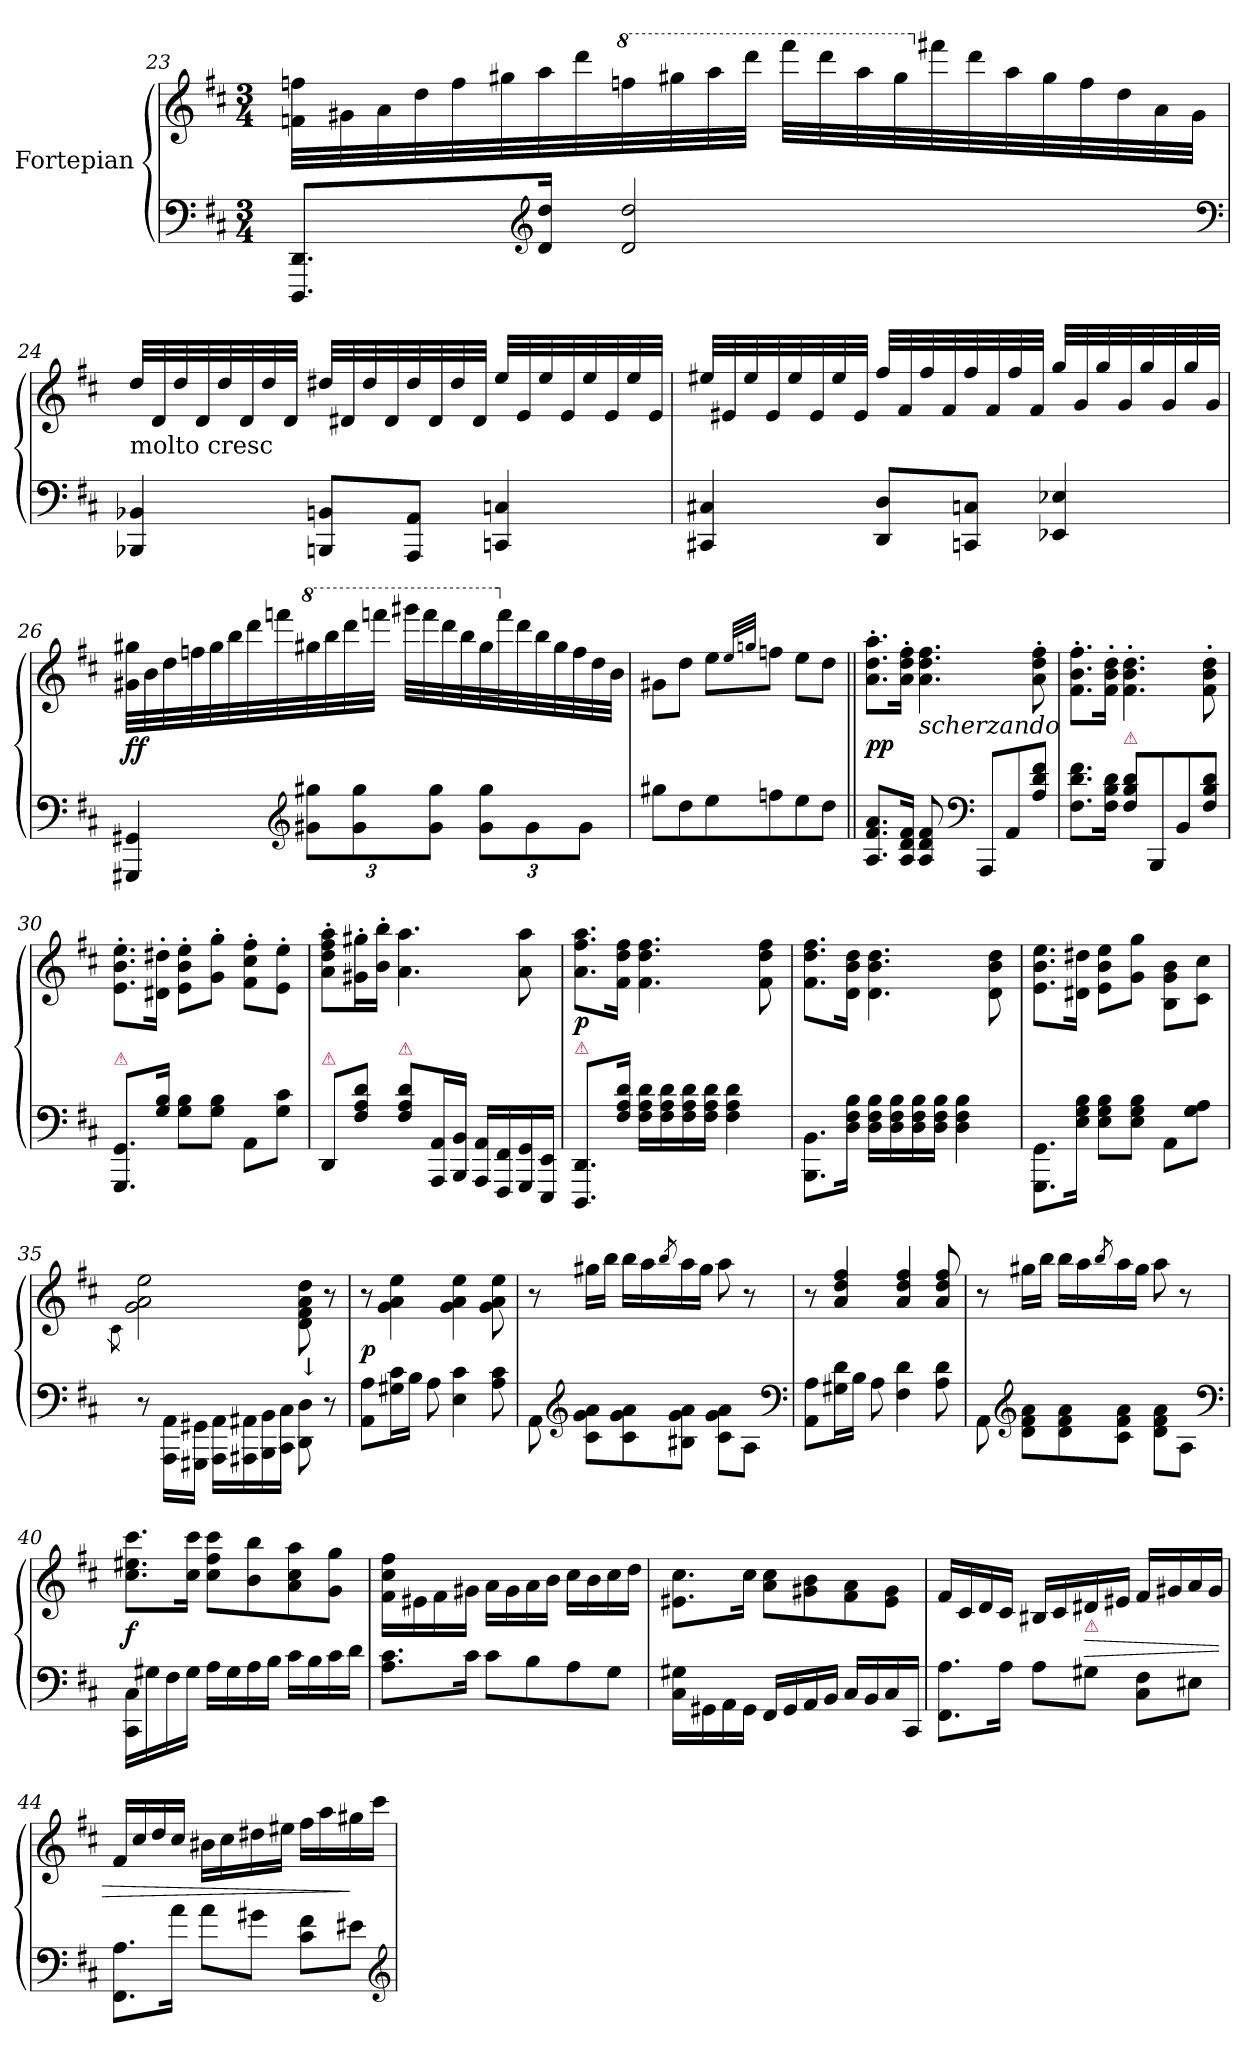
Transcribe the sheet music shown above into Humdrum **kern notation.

**kern	**kern	**dynam
*part1	*part1	*part1
*staff2	*staff1	*staff1/2
*I"Fortepian	*	*
*clefF4	*clefG2	*
*k[f#c#]	*k[f#c#]	*
*M3/4	*M3/4	*
=23	=23	=23
8.DDD/ 8.DD/L	32fn\ 32ffn\LLL	.
.	32g#X\	.
.	32a\	.
.	32dd\	.
.	32ff\	.
.	32gg#X\	.
*clefG2	*	*
16d/ 16dd/Jk	32aa\	.
.	32ddd\	.
*	*8va	*
2d/ 2dd/	32fffn\	.
.	32ggg#X\	.
.	32aaa\	.
.	32dddd\JJJ	.
.	32ffff#\LLL	.
.	32dddd\	.
.	32aaa\	.
.	32ggg#\	.
*	*X8va	*
.	32fff#X\	.
.	32ddd\	.
.	32aa\	.
.	32gg#\	.
.	32ff\	.
.	32dd\	.
.	32a\	.
.	32g#\JJJ	.
*clefF4	*	*
=24	=24	=24
!	!LO:TX:c:t=molto cresc	!
4BBB-X/ 4BB-X/	32dd/LLL	.
.	32d/	.
.	32dd/	.
.	32d/	.
.	32dd/	.
.	32d/	.
.	32dd/	.
.	32d/JJJ	.
8BBBn/ 8BBn/L	32dd#X/LLL	.
.	32d#X/	.
.	32dd#/	.
.	32d#/	.
8AAA/ 8AA/J	32dd#/	.
.	32d#/	.
.	32dd#/	.
.	32d#/JJJ	.
4CCn/ 4Cn/	32ee/LLL	.
.	32e/	.
.	32ee/	.
.	32e/	.
.	32ee/	.
.	32e/	.
.	32ee/	.
.	32e/JJJ	.
=25	=25	=25
4CC#X/ 4C#X/	32ee#X/LLL	.
.	32e#X/	.
.	32ee#/	.
.	32e#/	.
.	32ee#/	.
.	32e#/	.
.	32ee#/	.
.	32e#/JJJ	.
8DD/ 8D/L	32ff#/LLL	.
.	32f#/	.
.	32ff#/	.
.	32f#/	.
8CCn/ 8Cn/J	32ff#/	.
.	32f#/	.
.	32ff#/	.
.	32f#/JJJ	.
4EE-X/ 4E-X/	32gg/LLL	.
.	32g/	.
.	32gg/	.
.	32g/	.
.	32gg/	.
.	32g/	.
.	32gg/	.
.	32g/JJJ	.
=26	=26	=26
4GGG#X/ 4GG#X/	32g#X\ 32gg#X\LLL	ff
.	32b\	.
.	32dd\	.
.	32ffn\	.
.	32gg#\	.
.	32bb\	.
.	32ddd\	.
.	32fffn\	.
*clefG2	*	*
*	*8va	*
12g#X\ 12gg#X\L	32ggg#X\	.
.	32bbb\	.
.	32dddd\	.
12g#\ 12gg#\	.	.
.	32ffffn\JJJ	.
.	32gggg#X\LLL	.
.	32ffff\	.
12g#\ 12gg#\J	.	.
.	32dddd\	.
.	32bbb\	.
12g#\ 12gg#\L	32ggg#\	.
*	*X8va	*
.	32fff\	.
.	32ddd\	.
12g#\	.	.
.	32bb\	.
.	32gg#\	.
.	32ff\	.
12g#\J	.	.
.	32dd\	.
.	32b\JJJ	.
=27	=27	=27
8gg#X\L	8g#X\L	.
8dd\	8dd\J	.
8ee\	8ee\L	.
.	32qqee/LLL	.
.	32qqggn/JJJ	.
8ffn\	8ffn\J	.
8ee\	8ee\L	.
8dd\J	8dd\J	.
=28||	=28||	=28||
8.A/ 8.f#/ 8.a/L	8.a'\ 8.dd'\ 8.aa'\L	pp.
16A/ 16d/ 16f#/Jk	16a'\ 16dd'\ 16ff#'\Jk	.
!	!LO:TX:b:i:t=scherzando	!
8A/ 8d/ 8f#/	4.a\ 4.dd\ 4.ff#\	.
*clefF4	*	*
8AAA/L	.	.
8AA/	.	.
8A/ 8d/ 8f#/J	8a'\ 8dd'\ 8ff#'\	.
=29	=29	=29
8.F#\ 8.d\ 8.f#\L	8.f#'\ 8.b'\ 8.ff#'\L	.
16F#\ 16B\ 16d\Jk	16f#'\ 16b'\ 16dd'\Jk	.
!LO:TX:a:color=crimson:t=⚠	!	!
8F#\ 8B\ 8d\L	4.f#'\ 4.b'\ 4.dd'\	.
8BBB/	.	.
8BB/	.	.
8F#/ 8B/ 8d/J	8f#'\ 8b'\ 8dd'\	.
=30	=30	=30
!LO:TX:a:color=crimson:t=⚠	!	!
8.GGG/ 8.GG/L	8.e'\ 8.b'\ 8.ee'\L	.
16G\ 16B\Jk	16d#X'\ 16dd#X'\Jk	.
8G\ 8B\L	8e'\ 8b'\ 8ee'\L	.
8G\ 8B\J	8g'\ 8gg'\J	.
8AA\L	8f#'\ 8cc#'\ 8ff#'\L	.
8G\ 8c#\J	8e'\ 8ee'\J	.
=31	=31	=31
!LO:TX:a:color=crimson:t=⚠	!	!
8DD/L	8a'\ 8dd'\ 8ff#'\ 8aa'\L	.
8F#\ 8A\ 8d\J	16g#X'\ 16gg#X'\L	.
.	16b'\ 16bb'\JJ	.
!LO:TX:a:color=crimson:t=⚠	!	!
8F#\ 8A\ 8d\L	4.a\ 4.aa\	.
16AAA/ 16AA/L	.	.
16BBB/ 16BB/JJ	.	.
16AAA/ 16AA/LL	.	.
16FFF#/ 16FF#/	.	.
16GGG/ 16GG/	8a\ 8aa\	.
16EEE/ 16EE/JJ	.	.
=32	=32	=32
!LO:TX:a:color=crimson:t=⚠	!	!
8.DDD/ 8.DD/L	8.a\ 8.ff#\ 8.aa\L	p
16F#\ 16A\ 16d\Jk	16f#\ 16dd\ 16ff#\Jk	.
16F#\ 16A\ 16d\LL	4.f#\ 4.dd\ 4.ff#\	.
16F#\ 16A\ 16d\	.	.
16F#\ 16A\ 16d\	.	.
16F#\ 16A\ 16d\JJ	.	.
4F#\ 4A\ 4d\	.	.
.	8f#\ 8dd\ 8ff#\	.
=33	=33	=33
8.BBB\ 8.BB\L	8.f#\ 8.dd\ 8.ff#\L	.
16D\ 16F#\ 16B\Jk	16d\ 16b\ 16dd\Jk	.
16D\ 16F#\ 16B\LL	4.d\ 4.b\ 4.dd\	.
16D\ 16F#\ 16B\	.	.
16D\ 16F#\ 16B\	.	.
16D\ 16F#\ 16B\JJ	.	.
4D\ 4F#\ 4B\	.	.
.	8d\ 8b\ 8dd\	.
=34	=34	=34
8.GGG\ 8.GG\L	8.e\ 8.b\ 8.ee\L	.
16E\ 16G\ 16B\Jk	16d#X\ 16dd#X\Jk	.
8E\ 8G\ 8B\L	8e\ 8b\ 8ee\L	.
8E\ 8G\ 8B\J	8g\ 8gg\J	.
8AA\L	8B\ 8g\ 8b\L	.
8G\ 8A\J	8c#\ 8cc#\J	.
=35	=35	=35
.	8qc#\	.
8r	2g\ 2a\ 2ee\	.
16AAA\ 16AA\LL	.	.
16GGG#X\ 16GG#X\JJ	.	.
16AAA\ 16AA\LL	.	.
16AAA#X\ 16AA#X\	.	.
16BBB\ 16BB\	.	.
16CC#\ 16C#\JJ	.	.
!	!LO:TX:b:t=↓	!
8DD\ 8D\	8d\ 8f#\ 8a\ 8dd\	.
8r	8r	.
=36	=36	=36
8AA\ 8A\L	8r	p.
16G#X\ 16c#\L	4g\ 4a\ 4ee\	.
16B\JJ	.	.
8A\	.	.
4E\ 4c#\	4g\ 4a\ 4ee\	.
8A\ 8c#\	8g\ 8a\ 8ee\	.
=37	=37	=37
8AA\	8r	.
*clefG2	*	*
8c#\ 8g\ 8a\L	16gg#X\LL	.
.	16bb\JJ	.
8c#\ 8g\ 8a\	16bb\LL	.
.	16aa\	.
.	8qbb/	.
8B#X\ 8g\ 8a\J	16aa\	.
.	16gg#\JJ	.
8c#\ 8g\ 8a\L	8aa\	.
8A\J	8r	.
*clefF4	*	*
=38	=38	=38
8AA\ 8A\L	8r	.
16G#X\ 16d\L	4a/ 4dd/ 4ff#/	.
16B\JJ	.	.
8A\	.	.
4F#\ 4d\	4a/ 4dd/ 4ff#/	.
8A\ 8d\	8a/ 8dd/ 8ff#/	.
=39	=39	=39
8AA\	8r	.
*clefG2	*	*
8d\ 8f#\ 8a\L	16gg#X\LL	.
.	16bb\JJ	.
8d 8f# 8a	16bb\LL	.
.	16aa\	.
.	8qbb/	.
8c#\ 8f#\ 8a\J	16aa\	.
.	16gg#\JJ	.
8d\ 8f#\ 8a\L	8aa\	.
8A\J	8r	.
*clefF4	*	*
=40	=40	=40
16CC#\ 16C#\LL	8.cc#\ 8.ee#X\ 8.ccc#\L	f.
16G#X\	.	.
16F#\	.	.
16G#\JJ	16cc#\ 16ccc#\Jk	.
16A\LL	8cc#\ 8ff#\ 8ccc#\L	.
16G#\	.	.
16A\	8b\ 8bb\	.
16B\JJ	.	.
16c#\LL	8a\ 8cc#\ 8aa\	.
16B\	.	.
16c#\	8g\ 8gg\J	.
16d\JJ	.	.
=41	=41	=41
8.A\ 8.c#\L	16f#\ 16cc#\ 16ff#\LL	.
.	16e#X\	.
.	16f#\	.
16c#\Jk	16g#X\JJ	.
8c#\L	16a\LL	.
.	16g#\	.
8B\	16a\	.
.	16b\JJ	.
8A\	16cc#\LL	.
.	16b\	.
8G\J	16cc#\	.
.	16dd\JJ	.
=42	=42	=42
16C#\ 16G#X\LL	8.e#X\ 8.cc#\L	.
16GG#X\	.	.
16AA\	.	.
16GG#\JJ	16cc#\Jk	.
16FF#/LL	8a\ 8cc#\L	.
16GG#/	.	.
16AA/	8g#X\ 8b\	.
16BB/JJ	.	.
16C#/LL	8f#\ 8a\	.
16BB/	.	.
16C#/	8e#\ 8g#\J	.
16CC#/JJ	.	.
=43	=43	=43
8.FF#\ 8.A\L	16f#/LL	.
.	16c#/	.
.	16d/	.
16A\Jk	16c#/JJ	.
8A\L	16B#X/LL	.
.	16c#/	.
!	!LO:TX:b:color=crimson:t=⚠	!
8G#X\J	16d#X/	>
.	16e#X/JJ	.
8C#\ 8F#\L	16f#/LL	.
.	16g#X/	.
8E#X\J	16a/	.
.	16g#/JJ	.
=44	=44	=44
8.FF#\ 8.A\L	16f#/LL	.
.	16cc#/	.
.	16dd/	.
16a\Jk	16cc#/JJ	.
8a\L	16b#X\LL	.
.	16cc#\	.
8g#X\J	16dd#X\	.
.	16ee#X\JJ	.
8c#\ 8f#\L	16ff#\LL	.
.	16aa\	.
8e#X\J	16gg#X\	]
.	16ccc#\JJ	.
*clefG2	*	*
=	=	=
*-	*-	*-
